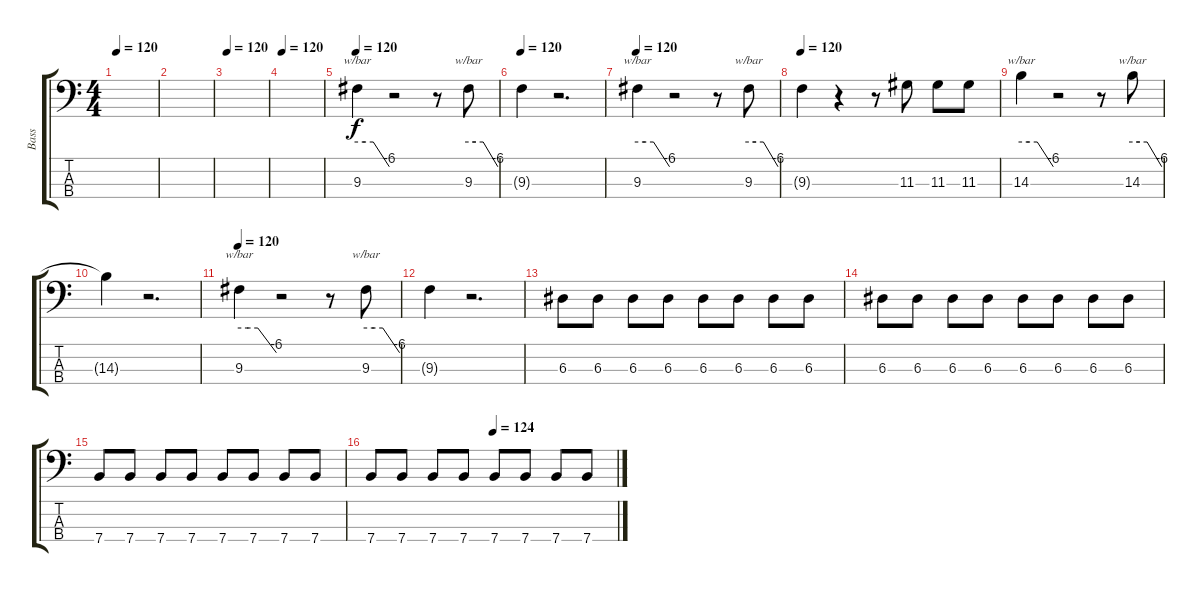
\track ("Bass" "Bass") {instrument electricbassfinger}
\staff {score tabs}
\tuning (G2 D2 A1 E1) {hide}
\ts (4 4)
\tempo 120
\clef f4
\ks c
|
|
\tempo 120
|
\tempo 120
|
\tempo 120
9.3.4{tbe (custom default 0 0 15 0 30 0 60 -24)} r.2 r.8 9.3.8{tbe (custom default 0 0 15 0 30 0 60 -24)} |
\tempo 120
9.3{t}.4 r.2{d} |
\tempo 120
9.3.4{tbe (custom default 0 0 15 0 30 0 60 -24)} r.2 r.8 9.3.8{tbe (custom default 0 0 15 0 30 0 60 -24)} |
\tempo 120
9.3{t}.4 r.4 r.8 11.3.8 11.3.8 11.3.8 |
14.3.4{tbe (custom default 0 0 15 0 30 0 60 -24)} r.2 r.8 14.3.8{tbe (custom default 0 0 15 0 30 0 60 -24)} |
14.3{t}.4 r.2{d} |
\tempo 120
9.3.4{tbe (custom default 0 0 15 0 30 0 60 -24)} r.2 r.8 9.3.8{tbe (custom default 0 0 15 0 30 0 60 -24)} |
9.3{t}.4 r.2{d} |
6.3.8 6.3.8 6.3.8 6.3.8 6.3.8 6.3.8 6.3.8 6.3.8 |
6.3.8 6.3.8 6.3.8 6.3.8 6.3.8 6.3.8 6.3.8 6.3.8 |
7.4.8 7.4.8 7.4.8 7.4.8 7.4.8 7.4.8 7.4.8 7.4.8 |
\tempo (124 0.5)
7.4.8 7.4.8 7.4.8 7.4.8 7.4.8 7.4.8 7.4.8 7.4.8
